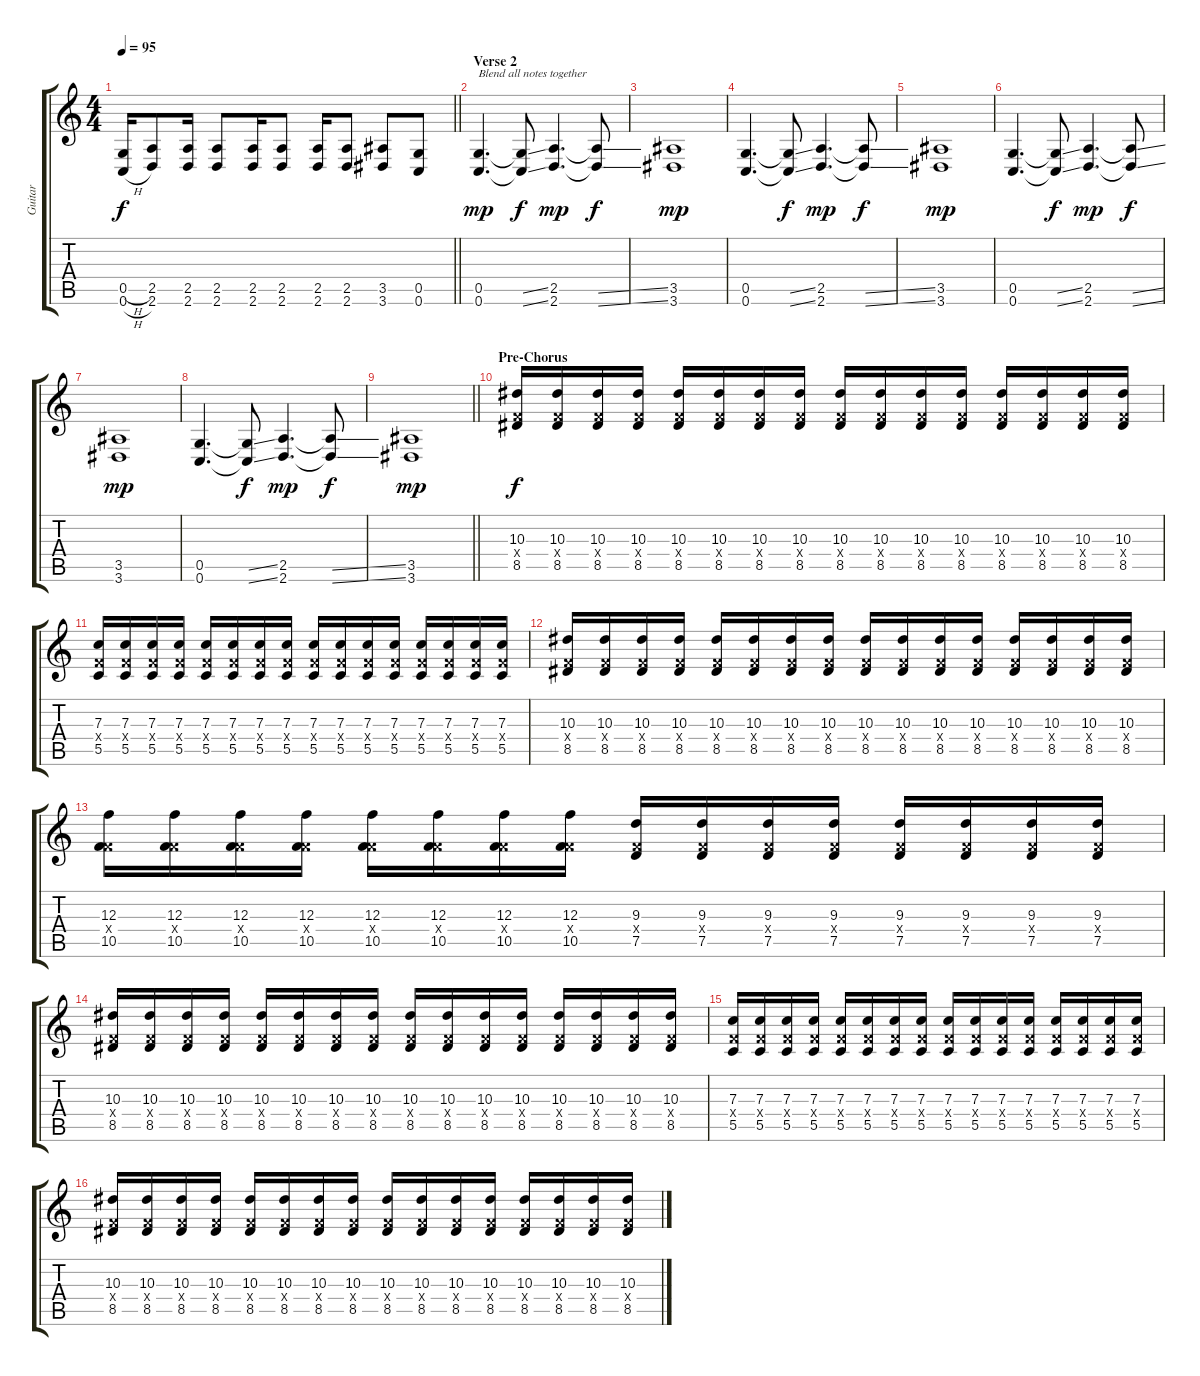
\track ("Guitar" "Guitar") {instrument distortionguitar}
\staff {score tabs}
\tuning (D4 A3 F3 C3 G2 C2) {hide}
\ts (4 4)
\tempo 95
\clef g2
\barLineRight lightlight
\ks c
(0.5{h} 0.6{h}).16{dy f} (2.5 2.6).8 (2.5 2.6).16 (2.5 2.6).8 (2.5 2.6).16 (2.5 2.6).8 (2.5 2.6).16 (2.5 2.6).8 (3.5 3.6).8 (0.5 0.6).8 |
\section ("" "Verse 2")
(0.5 0.6).4{d txt "Blend all notes together" dy mp} (0.5{ss t} 0.6{ss t}).8{dy f} (2.5 2.6).4{d dy mp} (2.5{ss t} 2.6{ss t}).8{dy f} |
(3.5 3.6).1{dy mp} |
(0.5 0.6).4{d} (0.5{ss t} 0.6{ss t}).8{dy f} (2.5 2.6).4{d dy mp} (2.5{ss t} 2.6{ss t}).8{dy f} |
(3.5 3.6).1{dy mp} |
(0.5 0.6).4{d} (0.5{ss t} 0.6{ss t}).8{dy f} (2.5 2.6).4{d dy mp} (2.5{ss t} 2.6{ss t}).8{dy f} |
(3.5 3.6).1{dy mp} |
(0.5 0.6).4{d} (0.5{ss t} 0.6{ss t}).8{dy f} (2.5 2.6).4{d dy mp} (2.5{ss t} 2.6{ss t}).8{dy f} |
\barLineRight lightlight
(3.5 3.6).1{dy mp} |
\section ("" "Pre-Chorus")
(10.3 5.4{x} 8.5).16{dy f} (10.3 5.4{x} 8.5).16 (10.3 5.4{x} 8.5).16 (10.3 5.4{x} 8.5).16 (10.3 5.4{x} 8.5).16 (10.3 5.4{x} 8.5).16 (10.3 5.4{x} 8.5).16 (10.3 5.4{x} 8.5).16 (10.3 5.4{x} 8.5).16 (10.3 5.4{x} 8.5).16 (10.3 5.4{x} 8.5).16 (10.3 5.4{x} 8.5).16 (10.3 5.4{x} 8.5).16 (10.3 5.4{x} 8.5).16 (10.3 5.4{x} 8.5).16 (10.3 5.4{x} 8.5).16 |
(7.3 5.4{x} 5.5).16 (7.3 5.4{x} 5.5).16 (7.3 5.4{x} 5.5).16 (7.3 5.4{x} 5.5).16 (7.3 5.4{x} 5.5).16 (7.3 5.4{x} 5.5).16 (7.3 5.4{x} 5.5).16 (7.3 5.4{x} 5.5).16 (7.3 5.4{x} 5.5).16 (7.3 5.4{x} 5.5).16 (7.3 5.4{x} 5.5).16 (7.3 5.4{x} 5.5).16 (7.3 5.4{x} 5.5).16 (7.3 5.4{x} 5.5).16 (7.3 5.4{x} 5.5).16 (7.3 5.4{x} 5.5).16 |
(10.3 5.4{x} 8.5).16 (10.3 5.4{x} 8.5).16 (10.3 5.4{x} 8.5).16 (10.3 5.4{x} 8.5).16 (10.3 5.4{x} 8.5).16 (10.3 5.4{x} 8.5).16 (10.3 5.4{x} 8.5).16 (10.3 5.4{x} 8.5).16 (10.3 5.4{x} 8.5).16 (10.3 5.4{x} 8.5).16 (10.3 5.4{x} 8.5).16 (10.3 5.4{x} 8.5).16 (10.3 5.4{x} 8.5).16 (10.3 5.4{x} 8.5).16 (10.3 5.4{x} 8.5).16 (10.3 5.4{x} 8.5).16 |
(12.3 5.4{x} 10.5).16 (12.3 5.4{x} 10.5).16 (12.3 5.4{x} 10.5).16 (12.3 5.4{x} 10.5).16 (12.3 5.4{x} 10.5).16 (12.3 5.4{x} 10.5).16 (12.3 5.4{x} 10.5).16 (12.3 5.4{x} 10.5).16 (9.3 5.4{x} 7.5).16 (9.3 5.4{x} 7.5).16 (9.3 5.4{x} 7.5).16 (9.3 5.4{x} 7.5).16 (9.3 5.4{x} 7.5).16 (9.3 5.4{x} 7.5).16 (9.3 5.4{x} 7.5).16 (9.3 5.4{x} 7.5).16 |
(10.3 5.4{x} 8.5).16 (10.3 5.4{x} 8.5).16 (10.3 5.4{x} 8.5).16 (10.3 5.4{x} 8.5).16 (10.3 5.4{x} 8.5).16 (10.3 5.4{x} 8.5).16 (10.3 5.4{x} 8.5).16 (10.3 5.4{x} 8.5).16 (10.3 5.4{x} 8.5).16 (10.3 5.4{x} 8.5).16 (10.3 5.4{x} 8.5).16 (10.3 5.4{x} 8.5).16 (10.3 5.4{x} 8.5).16 (10.3 5.4{x} 8.5).16 (10.3 5.4{x} 8.5).16 (10.3 5.4{x} 8.5).16 |
(7.3 5.4{x} 5.5).16 (7.3 5.4{x} 5.5).16 (7.3 5.4{x} 5.5).16 (7.3 5.4{x} 5.5).16 (7.3 5.4{x} 5.5).16 (7.3 5.4{x} 5.5).16 (7.3 5.4{x} 5.5).16 (7.3 5.4{x} 5.5).16 (7.3 5.4{x} 5.5).16 (7.3 5.4{x} 5.5).16 (7.3 5.4{x} 5.5).16 (7.3 5.4{x} 5.5).16 (7.3 5.4{x} 5.5).16 (7.3 5.4{x} 5.5).16 (7.3 5.4{x} 5.5).16 (7.3 5.4{x} 5.5).16 |
(10.3 5.4{x} 8.5).16 (10.3 5.4{x} 8.5).16 (10.3 5.4{x} 8.5).16 (10.3 5.4{x} 8.5).16 (10.3 5.4{x} 8.5).16 (10.3 5.4{x} 8.5).16 (10.3 5.4{x} 8.5).16 (10.3 5.4{x} 8.5).16 (10.3 5.4{x} 8.5).16 (10.3 5.4{x} 8.5).16 (10.3 5.4{x} 8.5).16 (10.3 5.4{x} 8.5).16 (10.3 5.4{x} 8.5).16 (10.3 5.4{x} 8.5).16 (10.3 5.4{x} 8.5).16 (10.3 5.4{x} 8.5).16
